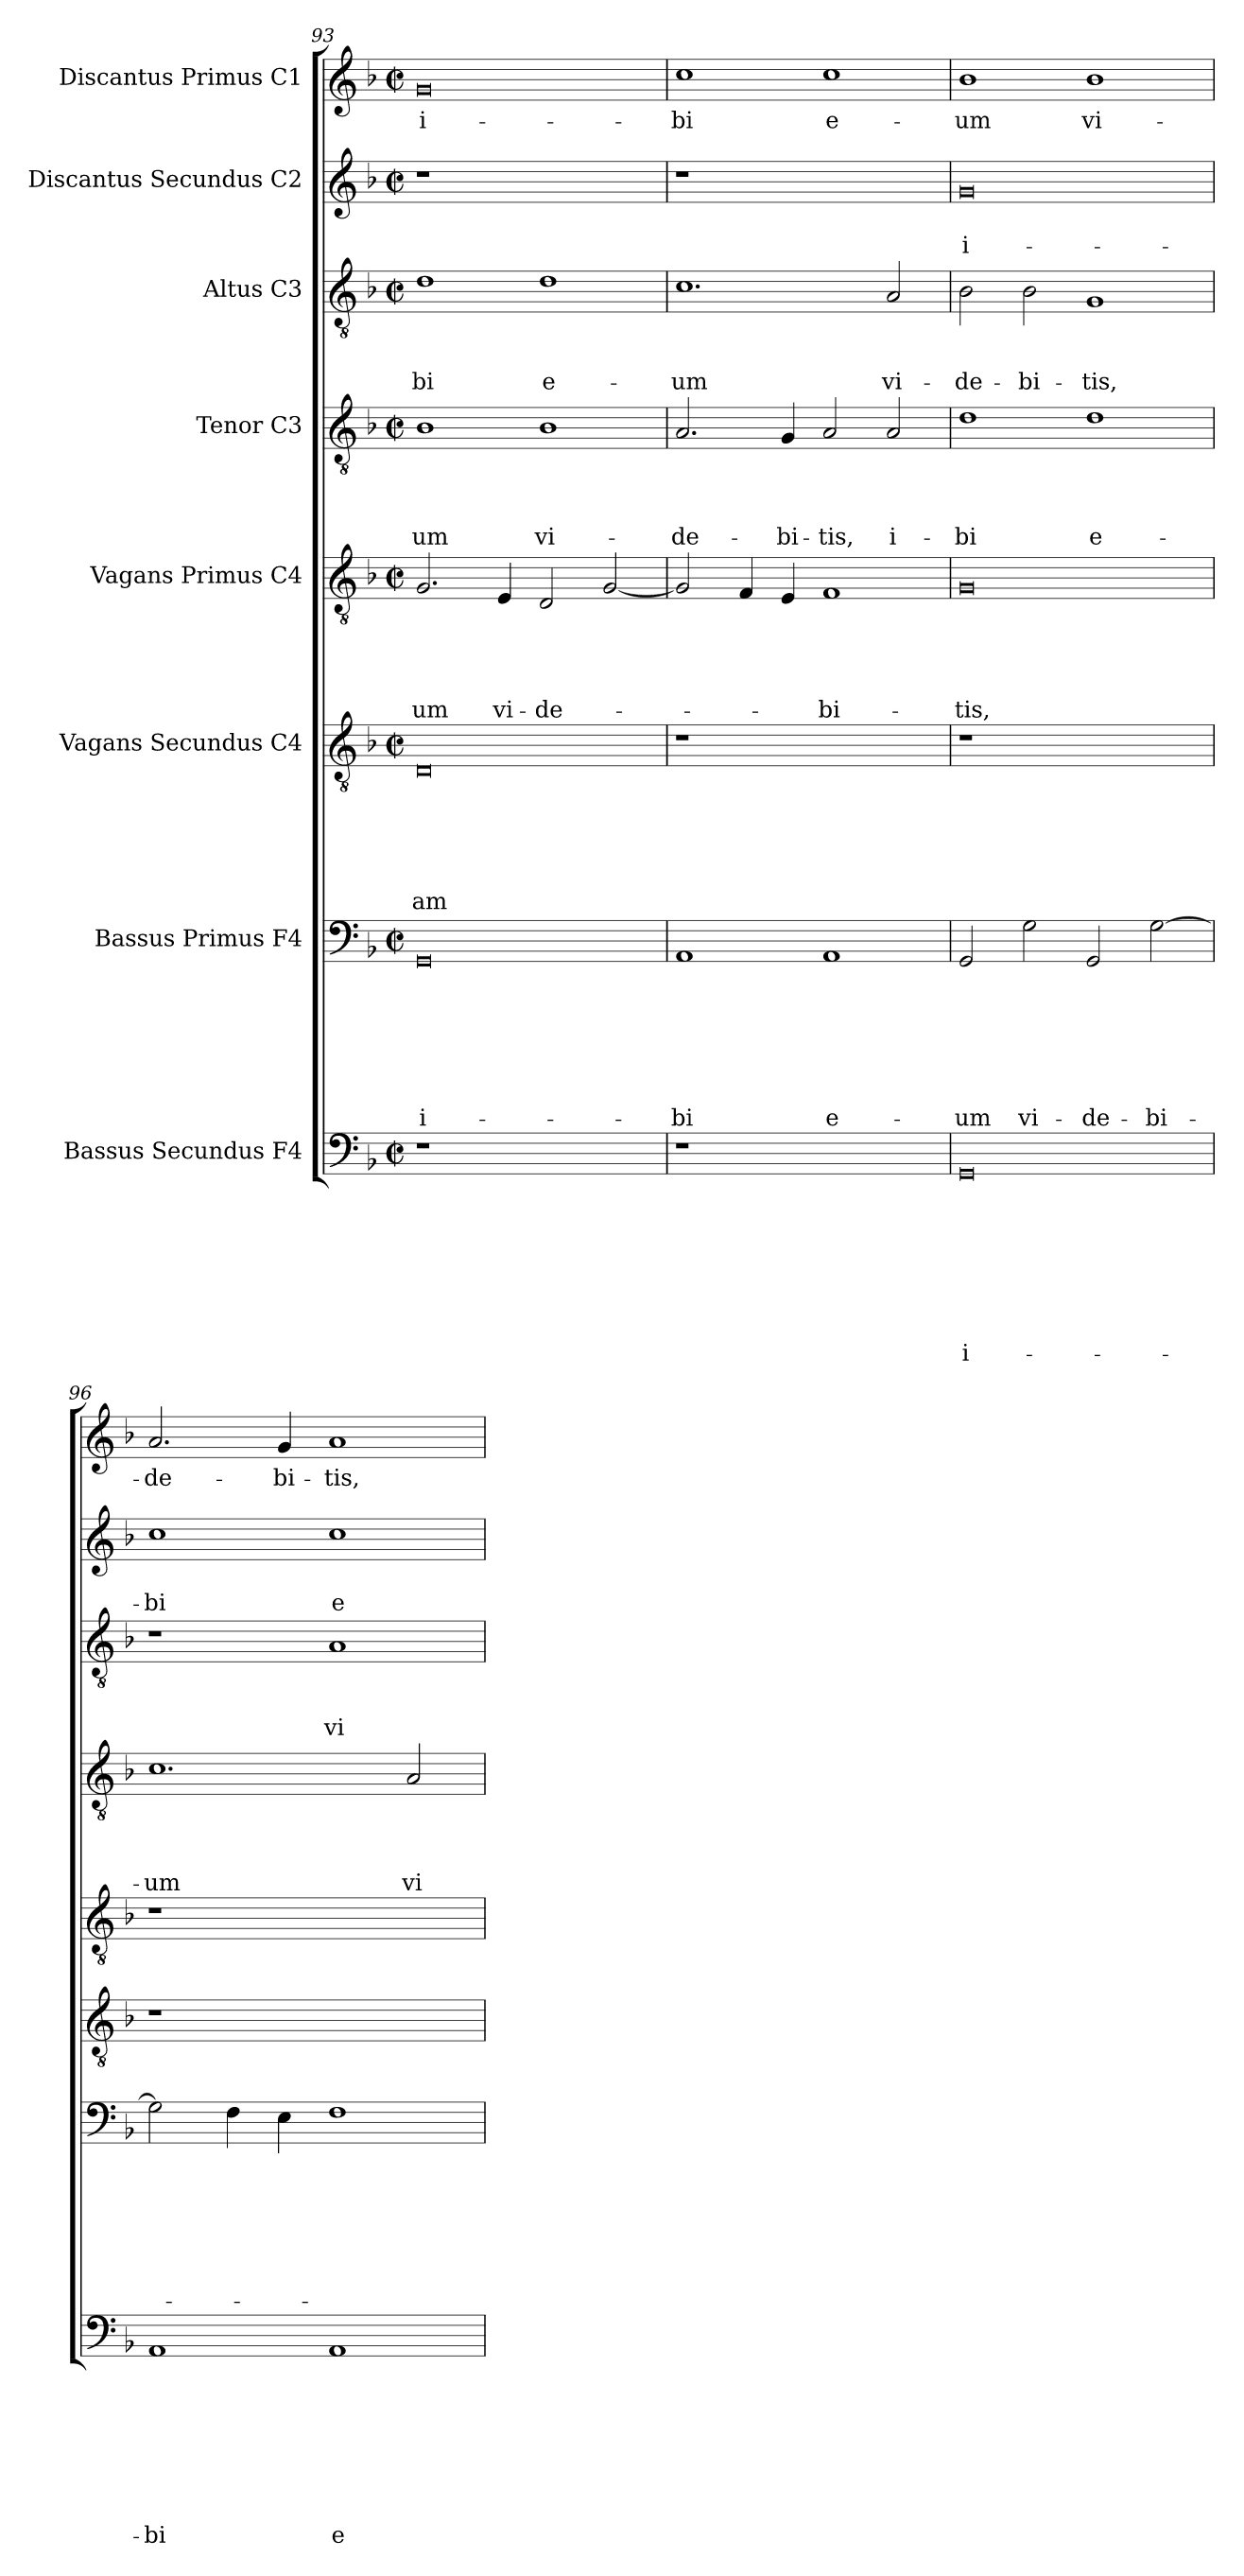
**kern	**text	**text	**text	**text	**text	**text	**text	**text	**kern	**text	**text	**text	**text	**text	**text	**text	**kern	**text	**text	**text	**text	**text	**text	**kern	**text	**text	**text	**text	**text	**kern	**text	**text	**text	**text	**kern	**text	**text	**text	**kern	**text	**text	**kern	**text
*part8	*part8	*part8	*part8	*part8	*part8	*part8	*part8	*part8	*part7	*part7	*part7	*part7	*part7	*part7	*part7	*part7	*part6	*part6	*part6	*part6	*part6	*part6	*part6	*part5	*part5	*part5	*part5	*part5	*part5	*part4	*part4	*part4	*part4	*part4	*part3	*part3	*part3	*part3	*part2	*part2	*part2	*part1	*part1
*staff8	*staff8	*staff8	*staff8	*staff8	*staff8	*staff8	*staff8	*staff8	*staff7	*staff7	*staff7	*staff7	*staff7	*staff7	*staff7	*staff7	*staff6	*staff6	*staff6	*staff6	*staff6	*staff6	*staff6	*staff5	*staff5	*staff5	*staff5	*staff5	*staff5	*staff4	*staff4	*staff4	*staff4	*staff4	*staff3	*staff3	*staff3	*staff3	*staff2	*staff2	*staff2	*staff1	*staff1
*I"Bassus  Secundus F4	*	*	*	*	*	*	*	*	*I"Bassus  Primus  F4	*	*	*	*	*	*	*	*I"Vagans  Secundus C4	*	*	*	*	*	*	*I"Vagans  Primus  C4	*	*	*	*	*	*I"Tenor C3	*	*	*	*	*I"Altus C3	*	*	*	*I"Discantus  Secundus C2	*	*	*I"Discantus  Primus C1	*
*clefF4	*	*	*	*	*	*	*	*	*clefF4	*	*	*	*	*	*	*	*clefGv2	*	*	*	*	*	*	*clefGv2	*	*	*	*	*	*clefGv2	*	*	*	*	*clefGv2	*	*	*	*clefG2	*	*	*clefG2	*
*k[b-]	*	*	*	*	*	*	*	*	*k[b-]	*	*	*	*	*	*	*	*k[b-]	*	*	*	*	*	*	*k[b-]	*	*	*	*	*	*k[b-]	*	*	*	*	*k[b-]	*	*	*	*k[b-]	*	*	*k[b-]	*
*F:	*	*	*	*	*	*	*	*	*F:	*	*	*	*	*	*	*	*F:	*	*	*	*	*	*	*F:	*	*	*	*	*	*F:	*	*	*	*	*F:	*	*	*	*F:	*	*	*F:	*
*M2/2	*	*	*	*	*	*	*	*	*M2/2	*	*	*	*	*	*	*	*M2/2	*	*	*	*	*	*	*M2/2	*	*	*	*	*	*M2/2	*	*	*	*	*M2/2	*	*	*	*M2/2	*	*	*M2/2	*
*met(c|)	*	*	*	*	*	*	*	*	*met(c|)	*	*	*	*	*	*	*	*met(c|)	*	*	*	*	*	*	*met(c|)	*	*	*	*	*	*met(c|)	*	*	*	*	*met(c|)	*	*	*	*met(c|)	*	*	*met(c|)	*
=93	=93	=93	=93	=93	=93	=93	=93	=93	=93	=93	=93	=93	=93	=93	=93	=93	=93	=93	=93	=93	=93	=93	=93	=93	=93	=93	=93	=93	=93	=93	=93	=93	=93	=93	=93	=93	=93	=93	=93	=93	=93	=93	=93
1r	.	.	.	.	.	.	.	.	0GG	.	.	.	.	.	.	i-	0D	.	.	.	.	.	-am	2.G/	.	.	.	.	-um	1B-	.	.	.	-um	1d	.	.	-bi	1r	.	.	0g	i-
.	.	.	.	.	.	.	.	.	.	.	.	.	.	.	.	.	.	.	.	.	.	.	.	4E/	.	.	.	.	vi-	.	.	.	.	.	.	.	.	.	.	.	.	.	.
1ryy	.	.	.	.	.	.	.	.	.	.	.	.	.	.	.	.	.	.	.	.	.	.	.	2D/	.	.	.	.	-de-	1B-	.	.	.	vi-	1d	.	.	e-	1ryy	.	.	.	.
.	.	.	.	.	.	.	.	.	.	.	.	.	.	.	.	.	.	.	.	.	.	.	.	[2G/	.	.	.	.	.	.	.	.	.	.	.	.	.	.	.	.	.	.	.
=94	=94	=94	=94	=94	=94	=94	=94	=94	=94	=94	=94	=94	=94	=94	=94	=94	=94	=94	=94	=94	=94	=94	=94	=94	=94	=94	=94	=94	=94	=94	=94	=94	=94	=94	=94	=94	=94	=94	=94	=94	=94	=94	=94
1r	.	.	.	.	.	.	.	.	1AA	.	.	.	.	.	.	-bi	1r	.	.	.	.	.	.	2G/]	.	.	.	.	.	2.A/	.	.	.	-de-	1.c	.	.	-um	1r	.	.	1cc	-bi
.	.	.	.	.	.	.	.	.	.	.	.	.	.	.	.	.	.	.	.	.	.	.	.	4F/	.	.	.	.	.	.	.	.	.	.	.	.	.	.	.	.	.	.	.
.	.	.	.	.	.	.	.	.	.	.	.	.	.	.	.	.	.	.	.	.	.	.	.	4E/	.	.	.	.	.	4G/	.	.	.	-bi-	.	.	.	.	.	.	.	.	.
1ryy	.	.	.	.	.	.	.	.	1AA	.	.	.	.	.	.	e-	1ryy	.	.	.	.	.	.	1F	.	.	.	.	-bi-	2A/	.	.	.	-tis,	.	.	.	.	1ryy	.	.	1cc	e-
.	.	.	.	.	.	.	.	.	.	.	.	.	.	.	.	.	.	.	.	.	.	.	.	.	.	.	.	.	.	2A/	.	.	.	i-	2A/	.	.	vi-	.	.	.	.	.
!!LO:LB:g=z
=95	=95	=95	=95	=95	=95	=95	=95	=95	=95	=95	=95	=95	=95	=95	=95	=95	=95	=95	=95	=95	=95	=95	=95	=95	=95	=95	=95	=95	=95	=95	=95	=95	=95	=95	=95	=95	=95	=95	=95	=95	=95	=95	=95
0GG	.	.	.	.	.	.	.	i-	2GG/	.	.	.	.	.	.	-um	1r	.	.	.	.	.	.	0G	.	.	.	.	-tis,	1d	.	.	.	-bi	2B-\	.	.	-de-	0g	.	i-	1b-	-um
.	.	.	.	.	.	.	.	.	2G\	.	.	.	.	.	.	vi-	.	.	.	.	.	.	.	.	.	.	.	.	.	.	.	.	.	.	2B-\	.	.	-bi-	.	.	.	.	.
.	.	.	.	.	.	.	.	.	2GG/	.	.	.	.	.	.	-de-	1ryy	.	.	.	.	.	.	.	.	.	.	.	.	1d	.	.	.	e-	1G	.	.	-tis,	.	.	.	1b-	vi-
.	.	.	.	.	.	.	.	.	[2G\	.	.	.	.	.	.	-bi-	.	.	.	.	.	.	.	.	.	.	.	.	.	.	.	.	.	.	.	.	.	.	.	.	.	.	.
=96	=96	=96	=96	=96	=96	=96	=96	=96	=96	=96	=96	=96	=96	=96	=96	=96	=96	=96	=96	=96	=96	=96	=96	=96	=96	=96	=96	=96	=96	=96	=96	=96	=96	=96	=96	=96	=96	=96	=96	=96	=96	=96	=96
1AA	.	.	.	.	.	.	.	-bi	2G\]	.	.	.	.	.	.	.	1r	.	.	.	.	.	.	1r	.	.	.	.	.	1.c	.	.	.	-um	1r	.	.	.	1cc	.	-bi	2.a/	-de-
.	.	.	.	.	.	.	.	.	4F\	.	.	.	.	.	.	.	.	.	.	.	.	.	.	.	.	.	.	.	.	.	.	.	.	.	.	.	.	.	.	.	.	.	.
.	.	.	.	.	.	.	.	.	4E\	.	.	.	.	.	.	.	.	.	.	.	.	.	.	.	.	.	.	.	.	.	.	.	.	.	.	.	.	.	.	.	.	4g/	-bi-
1AA	.	.	.	.	.	.	.	e-	1F	.	.	.	.	.	.	.	1ryy	.	.	.	.	.	.	1ryy	.	.	.	.	.	.	.	.	.	.	1A	.	.	vi-	1cc	.	e-	1a	-tis,
.	.	.	.	.	.	.	.	.	.	.	.	.	.	.	.	.	.	.	.	.	.	.	.	.	.	.	.	.	.	2A/	.	.	.	vi-	.	.	.	.	.	.	.	.	.
=	=	=	=	=	=	=	=	=	=	=	=	=	=	=	=	=	=	=	=	=	=	=	=	=	=	=	=	=	=	=	=	=	=	=	=	=	=	=	=	=	=	=	=
*-	*-	*-	*-	*-	*-	*-	*-	*-	*-	*-	*-	*-	*-	*-	*-	*-	*-	*-	*-	*-	*-	*-	*-	*-	*-	*-	*-	*-	*-	*-	*-	*-	*-	*-	*-	*-	*-	*-	*-	*-	*-	*-	*-
